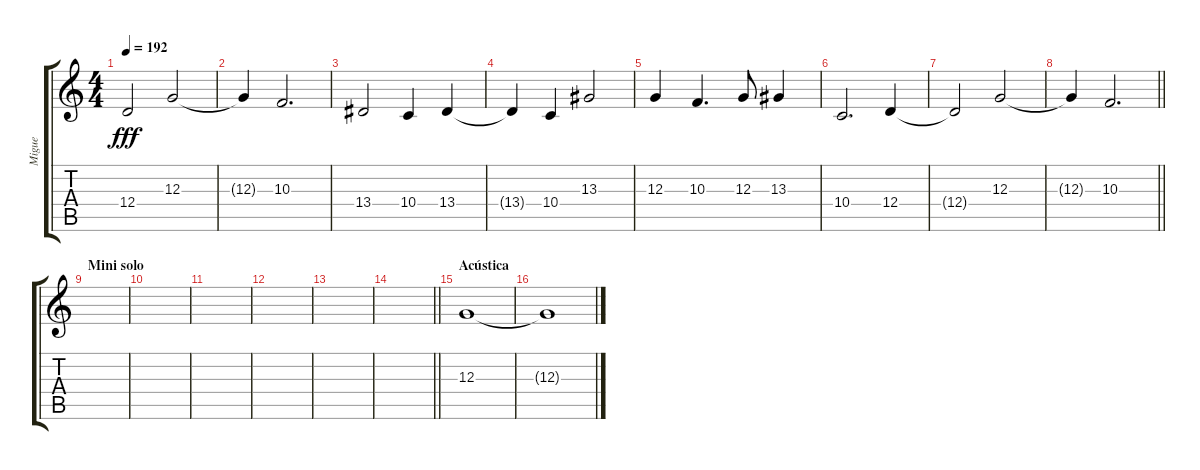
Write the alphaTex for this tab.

\track ("Migue" "Migue") {instrument lead2sawtooth}
\staff {score tabs}
\tuning (E4 B3 G3 D3 A2 E2) {hide}
\ts (4 4)
\tempo 192
\clef g2
\ks c
12.4{t}.2{dy fff} 12.3.2 |
12.3{t}.4 10.3.2{d} |
13.4.2 10.4.4 13.4.4 |
13.4{t}.4 10.4.4 13.3.2 |
12.3.4 10.3.4{d} 12.3.8 13.3.4 |
10.4.2{d} 12.4.4 |
12.4{t}.2 12.3.2 |
\barLineRight lightlight
12.3{t}.4 10.3.2{d} |
\section ("" "Mini solo")
|
|
|
|
|
\barLineRight lightlight
|
\section ("" "Acústica")
12.3.1 |
12.3{t}.1
